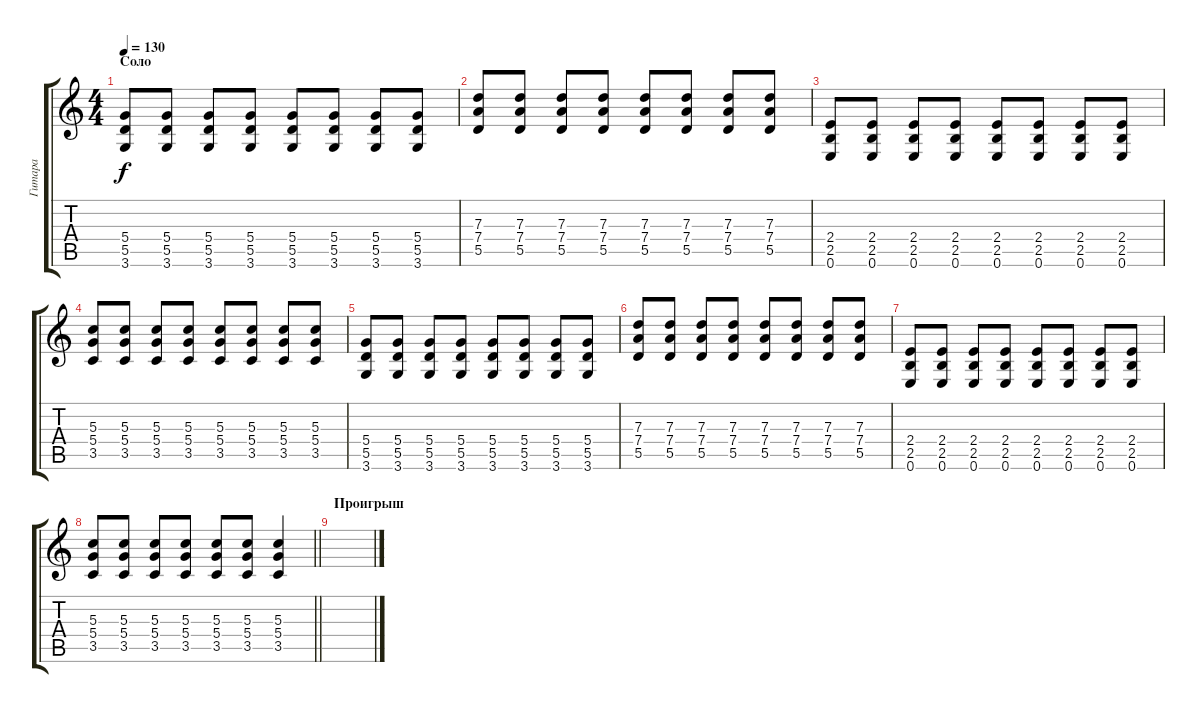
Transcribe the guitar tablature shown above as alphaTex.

\track ("Гитара" "Гитара") {instrument distortionguitar}
\staff {score tabs}
\tuning (E4 B3 G3 D3 A2 E2) {hide}
\ts (4 4)
\section ("" "Соло")
\tempo 130
\clef g2
\ks c
(5.4 5.5 3.6).8{dy f} (5.4 5.5 3.6).8 (5.4 5.5 3.6).8 (5.4 5.5 3.6).8 (5.4 5.5 3.6).8 (5.4 5.5 3.6).8 (5.4 5.5 3.6).8 (5.4 5.5 3.6).8 |
(7.3 7.4 5.5).8 (7.3 7.4 5.5).8 (7.3 7.4 5.5).8 (7.3 7.4 5.5).8 (7.3 7.4 5.5).8 (7.3 7.4 5.5).8 (7.3 7.4 5.5).8 (7.3 7.4 5.5).8 |
(2.4 2.5 0.6).8 (2.4 2.5 0.6).8 (2.4 2.5 0.6).8 (2.4 2.5 0.6).8 (2.4 2.5 0.6).8 (2.4 2.5 0.6).8 (2.4 2.5 0.6).8 (2.4 2.5 0.6).8 |
(5.3 5.4 3.5).8 (5.3 5.4 3.5).8 (5.3 5.4 3.5).8 (5.3 5.4 3.5).8 (5.3 5.4 3.5).8 (5.3 5.4 3.5).8 (5.3 5.4 3.5).8 (5.3 5.4 3.5).8 |
(5.4 5.5 3.6).8 (5.4 5.5 3.6).8 (5.4 5.5 3.6).8 (5.4 5.5 3.6).8 (5.4 5.5 3.6).8 (5.4 5.5 3.6).8 (5.4 5.5 3.6).8 (5.4 5.5 3.6).8 |
(7.3 7.4 5.5).8 (7.3 7.4 5.5).8 (7.3 7.4 5.5).8 (7.3 7.4 5.5).8 (7.3 7.4 5.5).8 (7.3 7.4 5.5).8 (7.3 7.4 5.5).8 (7.3 7.4 5.5).8 |
(2.4 2.5 0.6).8 (2.4 2.5 0.6).8 (2.4 2.5 0.6).8 (2.4 2.5 0.6).8 (2.4 2.5 0.6).8 (2.4 2.5 0.6).8 (2.4 2.5 0.6).8 (2.4 2.5 0.6).8 |
\barLineRight lightlight
(5.3 5.4 3.5).8 (5.3 5.4 3.5).8 (5.3 5.4 3.5).8 (5.3 5.4 3.5).8 (5.3 5.4 3.5).8 (5.3 5.4 3.5).8 (5.3 5.4 3.5).4 |
\section ("" "Проигрыш")
